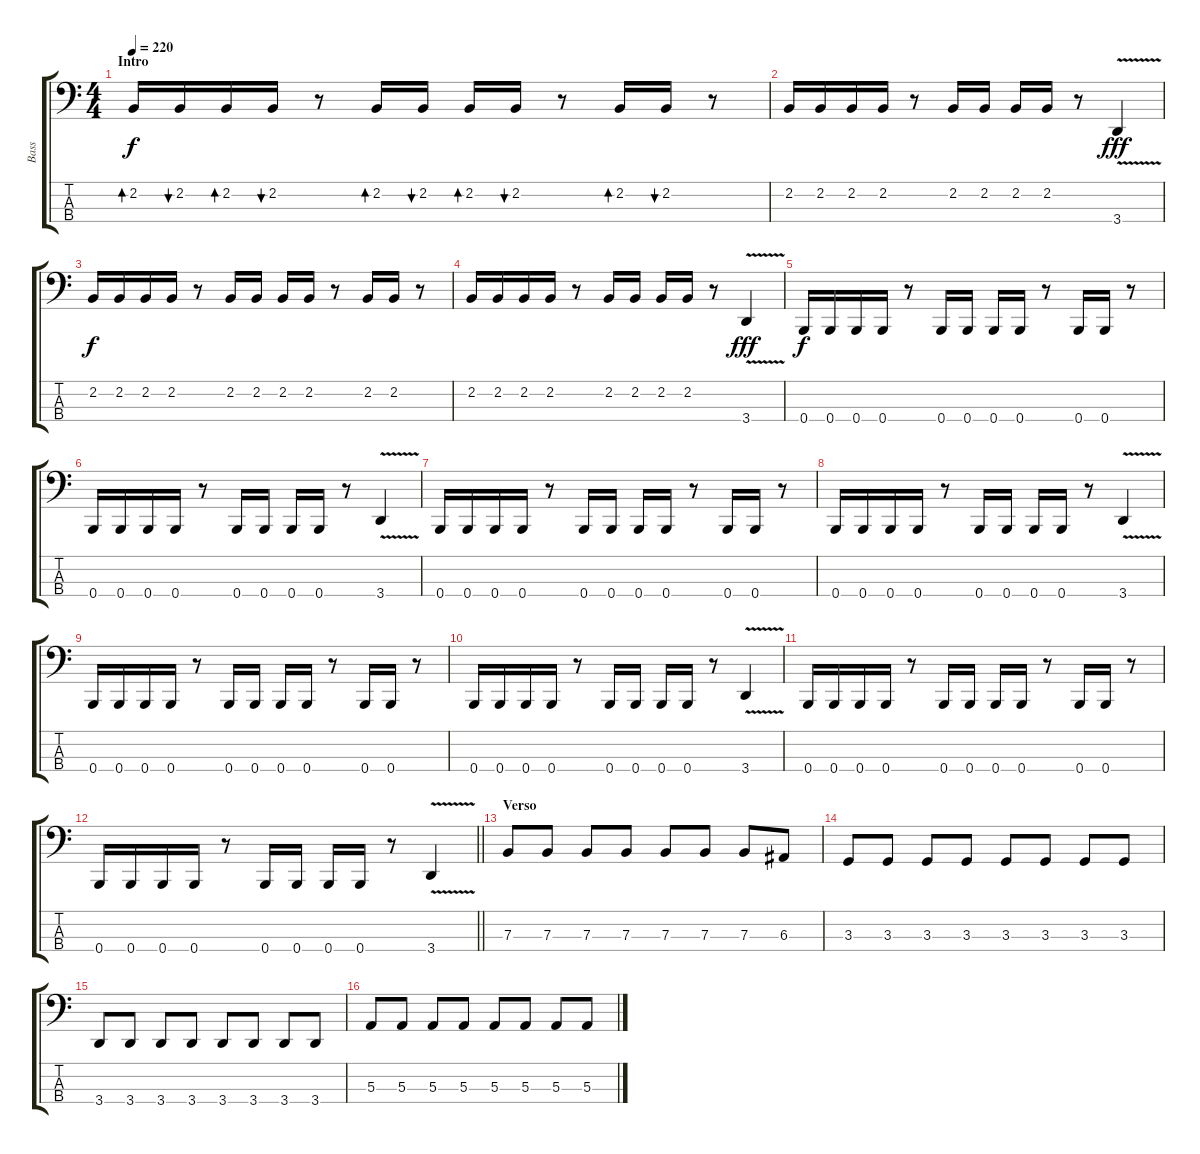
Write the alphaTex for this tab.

\track ("Bass" "Bass") {instrument electricbassfinger}
\staff {score tabs}
\tuning (D2 A1 E1 B0) {hide}
\ts (4 4)
\section ("" "Intro")
\tempo 220
\clef f4
\ks c
2.2.16{bd 60 dy f instrument electricbassfinger} 2.2.16{bu 60} 2.2.16{bd 60} 2.2.16{bu 60} r.8 2.2.16{bd 60} 2.2.16{bu 60} 2.2.16{bd 60} 2.2.16{bu 60} r.8 2.2.16{bd 60} 2.2.16{bu 60} r.8 |
2.2.16 2.2.16 2.2.16 2.2.16 r.8 2.2.16 2.2.16 2.2.16 2.2.16 r.8 3.4{v}.4{dy fff} |
2.2.16{dy f} 2.2.16 2.2.16 2.2.16 r.8 2.2.16 2.2.16 2.2.16 2.2.16 r.8 2.2.16 2.2.16 r.8 |
2.2.16 2.2.16 2.2.16 2.2.16 r.8 2.2.16 2.2.16 2.2.16 2.2.16 r.8 3.4{v}.4{dy fff} |
0.4.16{dy f} 0.4.16 0.4.16 0.4.16 r.8 0.4.16 0.4.16 0.4.16 0.4.16 r.8 0.4.16 0.4.16 r.8 |
0.4.16 0.4.16 0.4.16 0.4.16 r.8 0.4.16 0.4.16 0.4.16 0.4.16 r.8 3.4{v}.4 |
0.4.16 0.4.16 0.4.16 0.4.16 r.8 0.4.16 0.4.16 0.4.16 0.4.16 r.8 0.4.16 0.4.16 r.8 |
0.4.16 0.4.16 0.4.16 0.4.16 r.8 0.4.16 0.4.16 0.4.16 0.4.16 r.8 3.4{v}.4 |
0.4.16 0.4.16 0.4.16 0.4.16 r.8 0.4.16 0.4.16 0.4.16 0.4.16 r.8 0.4.16 0.4.16 r.8 |
0.4.16 0.4.16 0.4.16 0.4.16 r.8 0.4.16 0.4.16 0.4.16 0.4.16 r.8 3.4{v}.4 |
0.4.16 0.4.16 0.4.16 0.4.16 r.8 0.4.16 0.4.16 0.4.16 0.4.16 r.8 0.4.16 0.4.16 r.8 |
\barLineRight lightlight
0.4.16 0.4.16 0.4.16 0.4.16 r.8 0.4.16 0.4.16 0.4.16 0.4.16 r.8 3.4{v}.4 |
\section ("" "Verso")
7.3.8 7.3.8 7.3.8 7.3.8 7.3.8 7.3.8 7.3.8 6.3.8 |
3.3.8 3.3.8 3.3.8 3.3.8 3.3.8 3.3.8 3.3.8 3.3.8 |
3.4.8 3.4.8 3.4.8 3.4.8 3.4.8 3.4.8 3.4.8 3.4.8 |
5.3.8 5.3.8 5.3.8 5.3.8 5.3.8 5.3.8 5.3.8 5.3.8
